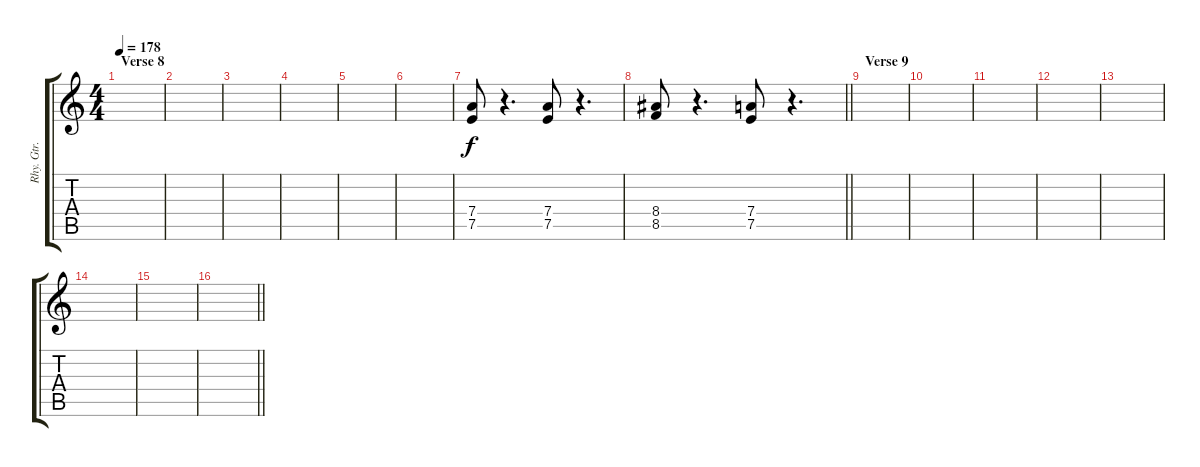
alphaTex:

\track ("Rhy. Gtr. 2" "Rhy. Gtr. ") {instrument distortionguitar}
\staff {score tabs}
\tuning (E4 B3 G3 D3 A2 D2) {hide}
\ts (4 4)
\section ("" "Verse 8")
\tempo 178
\clef g2
\ks c
|
|
|
|
|
|
(7.4 7.5).8 r.4{d} (7.4 7.5).8 r.4{d} |
\barLineRight lightlight
(8.4 8.5).8 r.4{d} (7.4 7.5).8 r.4{d} |
\section ("" "Verse 9")
|
|
|
|
|
|
|
\barLineRight lightlight
